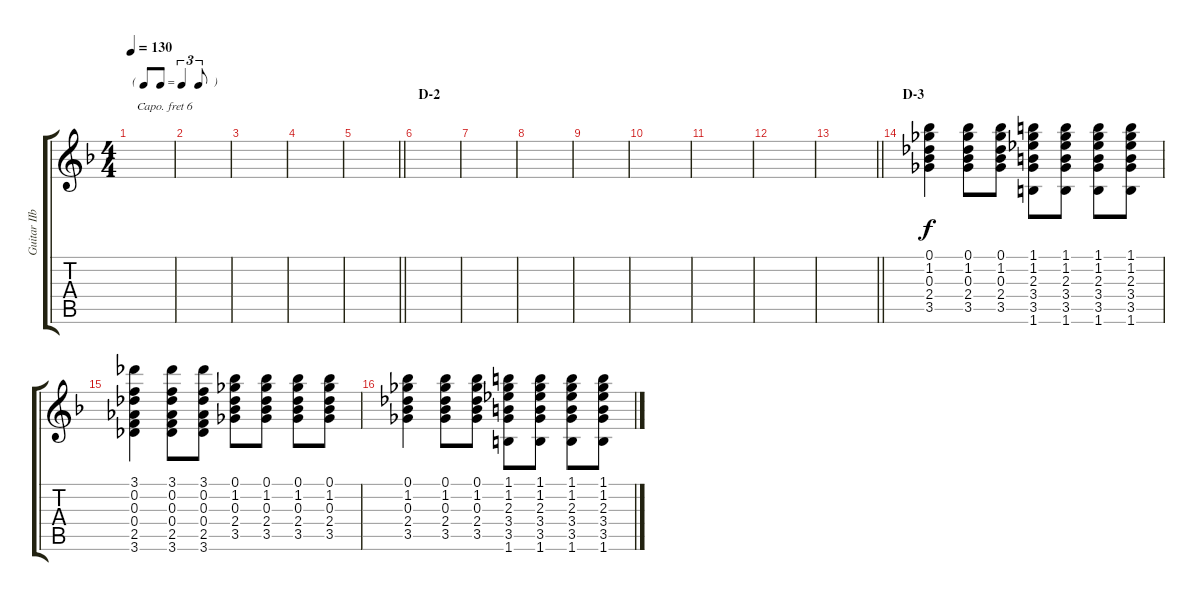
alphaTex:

\track ("Guitar IIb (Hirasawa Yui)" "Guitar IIb") {mute instrument acousticguitarsteel}
\staff {score tabs}
\capo 6
\tuning (E4 B3 G3 D3 A2 E2) {hide}
\ts (4 4)
\tf triplet8th
\tempo 130
\clef g2
\ks f
|
|
|
|
\barLineRight lightlight
|
\section ("" "D-2")
|
|
|
|
|
|
|
\barLineRight lightlight
|
\section ("" "D-3")
(0.1 1.2 0.3 2.4 3.5).4 (0.1 1.2 0.3 2.4 3.5).8 (0.1 1.2 0.3 2.4 3.5).8 (1.1 1.2 2.3 3.4 3.5 1.6).8 (1.1 1.2 2.3 3.4 3.5 1.6).8 (1.1 1.2 2.3 3.4 3.5 1.6).8 (1.1 1.2 2.3 3.4 3.5 1.6).8 |
(3.1 0.2 0.3 0.4 2.5 3.6).4 (3.1 0.2 0.3 0.4 2.5 3.6).8 (3.1 0.2 0.3 0.4 2.5 3.6).8 (0.1 1.2 0.3 2.4 3.5).8 (0.1 1.2 0.3 2.4 3.5).8 (0.1 1.2 0.3 2.4 3.5).8 (0.1 1.2 0.3 2.4 3.5).8 |
(0.1 1.2 0.3 2.4 3.5).4 (0.1 1.2 0.3 2.4 3.5).8 (0.1 1.2 0.3 2.4 3.5).8 (1.1 1.2 2.3 3.4 3.5 1.6).8 (1.1 1.2 2.3 3.4 3.5 1.6).8 (1.1 1.2 2.3 3.4 3.5 1.6).8 (1.1 1.2 2.3 3.4 3.5 1.6).8
